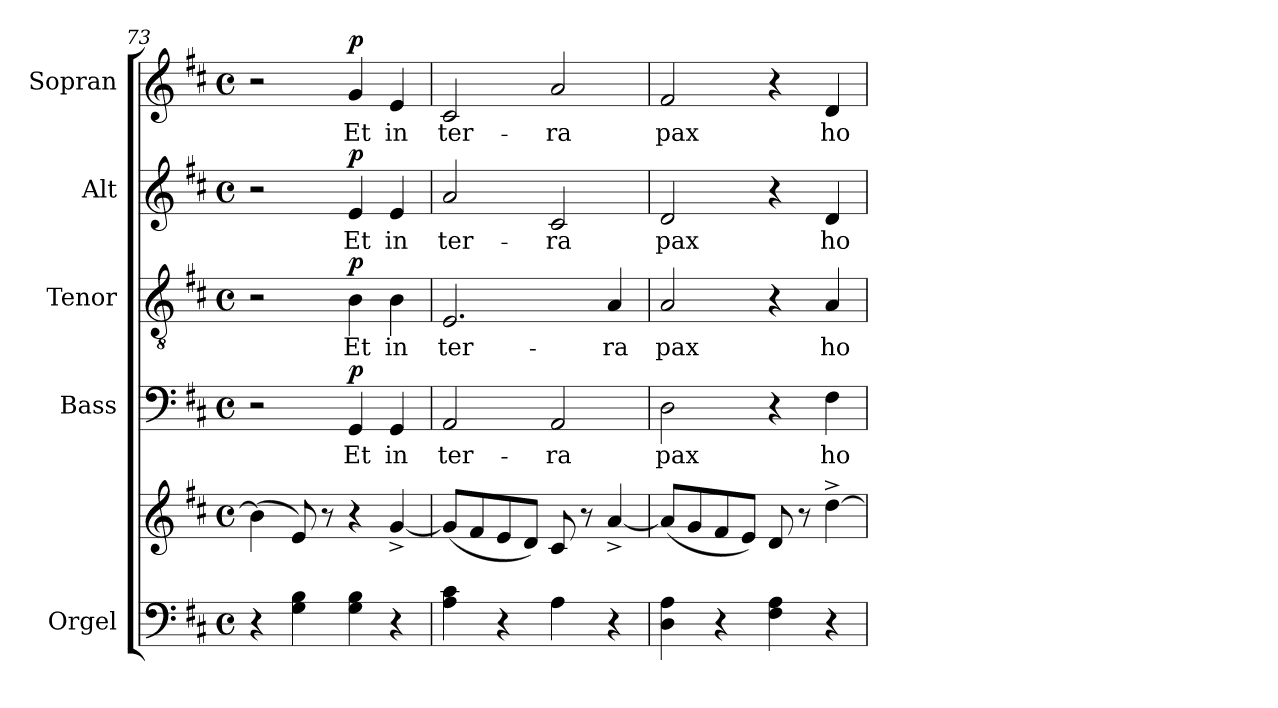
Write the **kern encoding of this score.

**kern	**kern	**kern	**text	**dynam	**kern	**text	**dynam	**kern	**text	**dynam	**kern	**text	**dynam
*part5	*part5	*part4	*part4	*part4	*part3	*part3	*part3	*part2	*part2	*part2	*part1	*part1	*part1
*staff6	*staff5	*staff4	*staff4	*staff4	*staff3	*staff3	*staff3	*staff2	*staff2	*staff2	*staff1	*staff1	*staff1
*I"Orgel	*	*I"Bass	*	*	*I"Tenor	*	*	*I"Alt	*	*	*I"Sopran	*	*
*I'Org.	*	*I'B.	*	*	*I'T.	*	*	*I'A.	*	*	*I'S.	*	*
*clefF4	*clefG2	*clefF4	*	*	*clefGv2	*	*	*clefG2	*	*	*clefG2	*	*
*k[f#c#]	*k[f#c#]	*k[f#c#]	*	*	*k[f#c#]	*	*	*k[f#c#]	*	*	*k[f#c#]	*	*
*D:	*D:	*D:	*	*	*D:	*	*	*D:	*	*	*D:	*	*
*M4/4	*M4/4	*M4/4	*	*	*M4/4	*	*	*M4/4	*	*	*M4/4	*	*
*met(c)	*met(c)	*met(c)	*	*	*met(c)	*	*	*met(c)	*	*	*met(c)	*	*
=73	=73	=73	=73	=73	=73	=73	=73	=73	=73	=73	=73	=73	=73
4r	(>4b\]	2r	.	.	2r	.	.	2r	.	.	2r	.	.
4G\ 4B\	8e/)	.	.	.	.	.	.	.	.	.	.	.	.
.	8r	.	.	.	.	.	.	.	.	.	.	.	.
!	!	!	!LO:LY:b	!LO:DY:a	!	!LO:LY:b	!LO:DY:a	!	!LO:LY:b	!LO:DY:a	!	!LO:LY:b	!LO:DY:a
4G\ 4B\	4r	4GG/	Et	p	4B\	Et	p	4e/	Et	p	4g/	Et	p
!	!	!	!LO:LY:b	!	!	!LO:LY:b	!	!	!LO:LY:b	!	!	!LO:LY:b	!
4r	[4g^</	4GG/	in	.	4B\	in	.	4e/	in	.	4e/	in	.
=74	=74	=74	=74	=74	=74	=74	=74	=74	=74	=74	=74	=74	=74
!	!	!	!LO:LY:b	!	!	!LO:LY:b	!	!	!LO:LY:b	!	!	!LO:LY:b	!
4A\ 4c#\	(<8g/L]	2AA/	ter-	.	2.E/	ter-	.	2a/	ter-	.	2c#/	ter-	.
.	8f#/	.	.	.	.	.	.	.	.	.	.	.	.
4r	8e/	.	.	.	.	.	.	.	.	.	.	.	.
.	8d/J)	.	.	.	.	.	.	.	.	.	.	.	.
!	!	!	!LO:LY:b	!	!	!	!	!	!LO:LY:b	!	!	!LO:LY:b	!
4A\	8c#/	2AA/	-ra	.	.	.	.	2c#/	-ra	.	2a/	-ra	.
.	8r	.	.	.	.	.	.	.	.	.	.	.	.
!	!	!	!	!	!	!LO:LY:b	!	!	!	!	!	!	!
4r	[4a^</	.	.	.	4A/	-ra	.	.	.	.	.	.	.
=75	=75	=75	=75	=75	=75	=75	=75	=75	=75	=75	=75	=75	=75
!	!	!	!LO:LY:b	!	!	!LO:LY:b	!	!	!LO:LY:b	!	!	!LO:LY:b	!
4D\ 4A\	(<8a/L]	2D\	pax	.	2A/	pax	.	2d/	pax	.	2f#/	pax	.
.	8g/	.	.	.	.	.	.	.	.	.	.	.	.
4r	8f#/	.	.	.	.	.	.	.	.	.	.	.	.
.	8e/J)	.	.	.	.	.	.	.	.	.	.	.	.
4F#\ 4A\	8d/	4r	.	.	4r	.	.	4r	.	.	4r	.	.
.	8r	.	.	.	.	.	.	.	.	.	.	.	.
!	!	!	!LO:LY:b	!	!	!LO:LY:b	!	!	!LO:LY:b	!	!	!LO:LY:b	!
4r	[4dd^>\	4F#\	ho-	.	4A/	ho-	.	4d/	ho-	.	4d/	ho-	.
=	=	=	=	=	=	=	=	=	=	=	=	=	=
*-	*-	*-	*-	*-	*-	*-	*-	*-	*-	*-	*-	*-	*-
